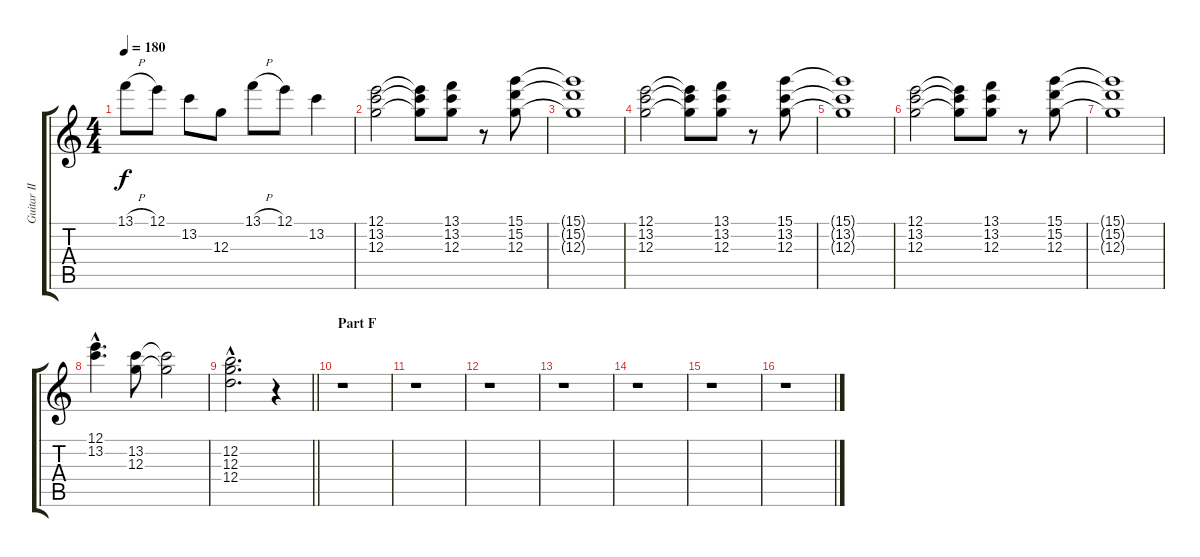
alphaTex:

\track ("Guitar II (Daita)" "Guitar II ") {instrument distortionguitar}
\staff {score tabs}
\tuning (E4 B3 G3 D3 A2 E2) {hide}
\ts (4 4)
\tempo 180
\clef g2
\ks c
13.1{h}.8{dy f} 12.1.8 13.2.8 12.3.8 13.1{h}.8 12.1.8 13.2.4 |
(12.1 13.2 12.3).2 (12.1{t} 13.2{t} 12.3{t}).8 (13.1 13.2 12.3).8 r.8 (15.1 15.2 12.3).8 |
(15.1{t} 15.2{t} 12.3{t}).1 |
(12.1 13.2 12.3).2 (12.1{t} 13.2{t} 12.3{t}).8 (13.1 13.2 12.3).8 r.8 (15.1 13.2 12.3).8 |
(15.1{t} 13.2{t} 12.3{t}).1 |
(12.1 13.2 12.3).2 (12.1{t} 13.2{t} 12.3{t}).8 (13.1 13.2 12.3).8 r.8 (15.1 15.2 12.3).8 |
(15.1{t} 15.2{t} 12.3{t}).1 |
(12.1{hac} 13.2{hac}).4{d} (13.2 12.3).8 (13.2{t} 12.3{t}).2 |
\barLineRight lightlight
(12.2{hac} 12.3{hac} 12.4{hac}).2{d} r.4 |
\section ("" "Part F")
r.1 |
r.1 |
r.1 |
r.1 |
r.1 |
r.1 |
r.1
